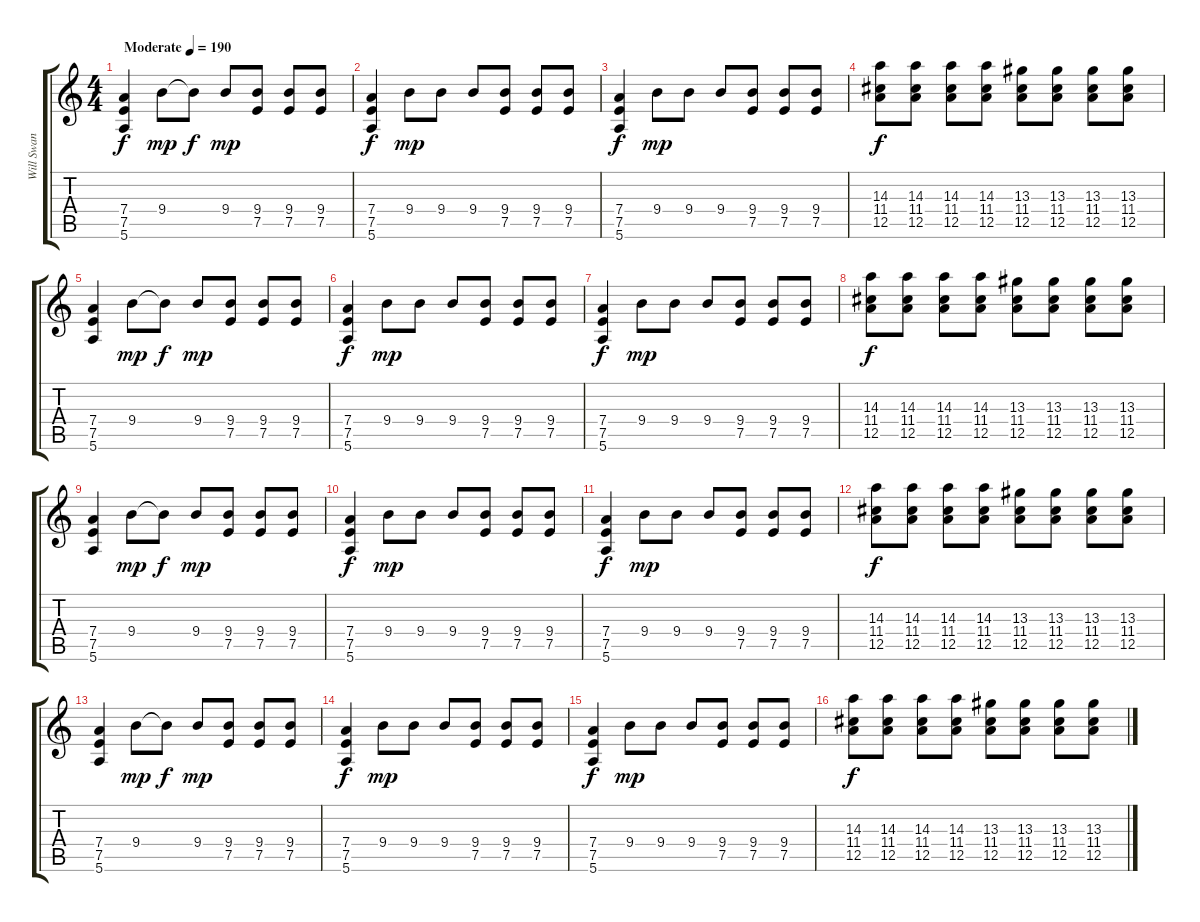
\track ("Will Swan" "Will Swan") {instrument distortionguitar}
\staff {score tabs}
\tuning (E4 B3 G3 D3 A2 E2) {hide}
\ts (4 4)
\tempo (190 "Moderate")
\clef g2
\ks c
(7.4 7.5 5.6).4{dy f instrument distortionguitar} 9.4.8{dy mp} 9.4{t}.8{dy f} 9.4.8{dy mp} (9.4 7.5).8 (9.4 7.5).8 (9.4 7.5).8 |
(7.4 7.5 5.6).4{dy f} 9.4.8{dy mp} 9.4.8 9.4.8 (9.4 7.5).8 (9.4 7.5).8 (9.4 7.5).8 |
(7.4 7.5 5.6).4{dy f} 9.4.8{dy mp} 9.4.8 9.4.8 (9.4 7.5).8 (9.4 7.5).8 (9.4 7.5).8 |
(14.3 11.4 12.5).8{dy f} (14.3 11.4 12.5).8 (14.3 11.4 12.5).8 (14.3 11.4 12.5).8 (13.3 11.4 12.5).8 (13.3 11.4 12.5).8 (13.3 11.4 12.5).8 (13.3 11.4 12.5).8 |
(7.4 7.5 5.6).4 9.4.8{dy mp} 9.4{t}.8{dy f} 9.4.8{dy mp} (9.4 7.5).8 (9.4 7.5).8 (9.4 7.5).8 |
(7.4 7.5 5.6).4{dy f} 9.4.8{dy mp} 9.4.8 9.4.8 (9.4 7.5).8 (9.4 7.5).8 (9.4 7.5).8 |
(7.4 7.5 5.6).4{dy f} 9.4.8{dy mp} 9.4.8 9.4.8 (9.4 7.5).8 (9.4 7.5).8 (9.4 7.5).8 |
(14.3 11.4 12.5).8{dy f} (14.3 11.4 12.5).8 (14.3 11.4 12.5).8 (14.3 11.4 12.5).8 (13.3 11.4 12.5).8 (13.3 11.4 12.5).8 (13.3 11.4 12.5).8 (13.3 11.4 12.5).8 |
(7.4 7.5 5.6).4 9.4.8{dy mp} 9.4{t}.8{dy f} 9.4.8{dy mp} (9.4 7.5).8 (9.4 7.5).8 (9.4 7.5).8 |
(7.4 7.5 5.6).4{dy f} 9.4.8{dy mp} 9.4.8 9.4.8 (9.4 7.5).8 (9.4 7.5).8 (9.4 7.5).8 |
(7.4 7.5 5.6).4{dy f} 9.4.8{dy mp} 9.4.8 9.4.8 (9.4 7.5).8 (9.4 7.5).8 (9.4 7.5).8 |
(14.3 11.4 12.5).8{dy f} (14.3 11.4 12.5).8 (14.3 11.4 12.5).8 (14.3 11.4 12.5).8 (13.3 11.4 12.5).8 (13.3 11.4 12.5).8 (13.3 11.4 12.5).8 (13.3 11.4 12.5).8 |
(7.4 7.5 5.6).4 9.4.8{dy mp} 9.4{t}.8{dy f} 9.4.8{dy mp} (9.4 7.5).8 (9.4 7.5).8 (9.4 7.5).8 |
(7.4 7.5 5.6).4{dy f} 9.4.8{dy mp} 9.4.8 9.4.8 (9.4 7.5).8 (9.4 7.5).8 (9.4 7.5).8 |
(7.4 7.5 5.6).4{dy f} 9.4.8{dy mp} 9.4.8 9.4.8 (9.4 7.5).8 (9.4 7.5).8 (9.4 7.5).8 |
(14.3 11.4 12.5).8{dy f} (14.3 11.4 12.5).8 (14.3 11.4 12.5).8 (14.3 11.4 12.5).8 (13.3 11.4 12.5).8 (13.3 11.4 12.5).8 (13.3 11.4 12.5).8 (13.3 11.4 12.5).8
